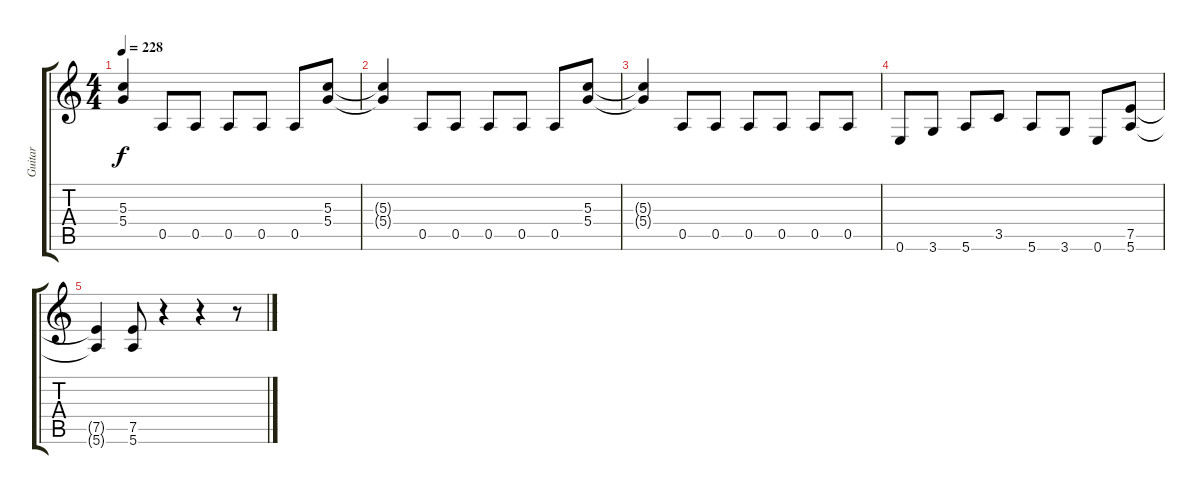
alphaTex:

\track ("Guitar" "Guitar") {instrument distortionguitar}
\staff {score tabs}
\tuning (E4 B3 G3 D3 A2 E2) {hide}
\ts (4 4)
\tempo 228
\clef g2
\ks c
(5.3{t} 5.4{t}).4{dy f} 0.5.8 0.5.8 0.5.8 0.5.8 0.5.8 (5.3 5.4).8 |
(5.3{t} 5.4{t}).4 0.5.8 0.5.8 0.5.8 0.5.8 0.5.8 (5.3 5.4).8 |
(5.3{t} 5.4{t}).4 0.5.8 0.5.8 0.5.8 0.5.8 0.5.8 0.5.8 |
0.6.8 3.6.8 5.6.8 3.5.8 5.6.8 3.6.8 0.6.8 (7.5 5.6).8 |
(7.5{t} 5.6{t}).4 (7.5 5.6).8 r.4 r.4 r.8
